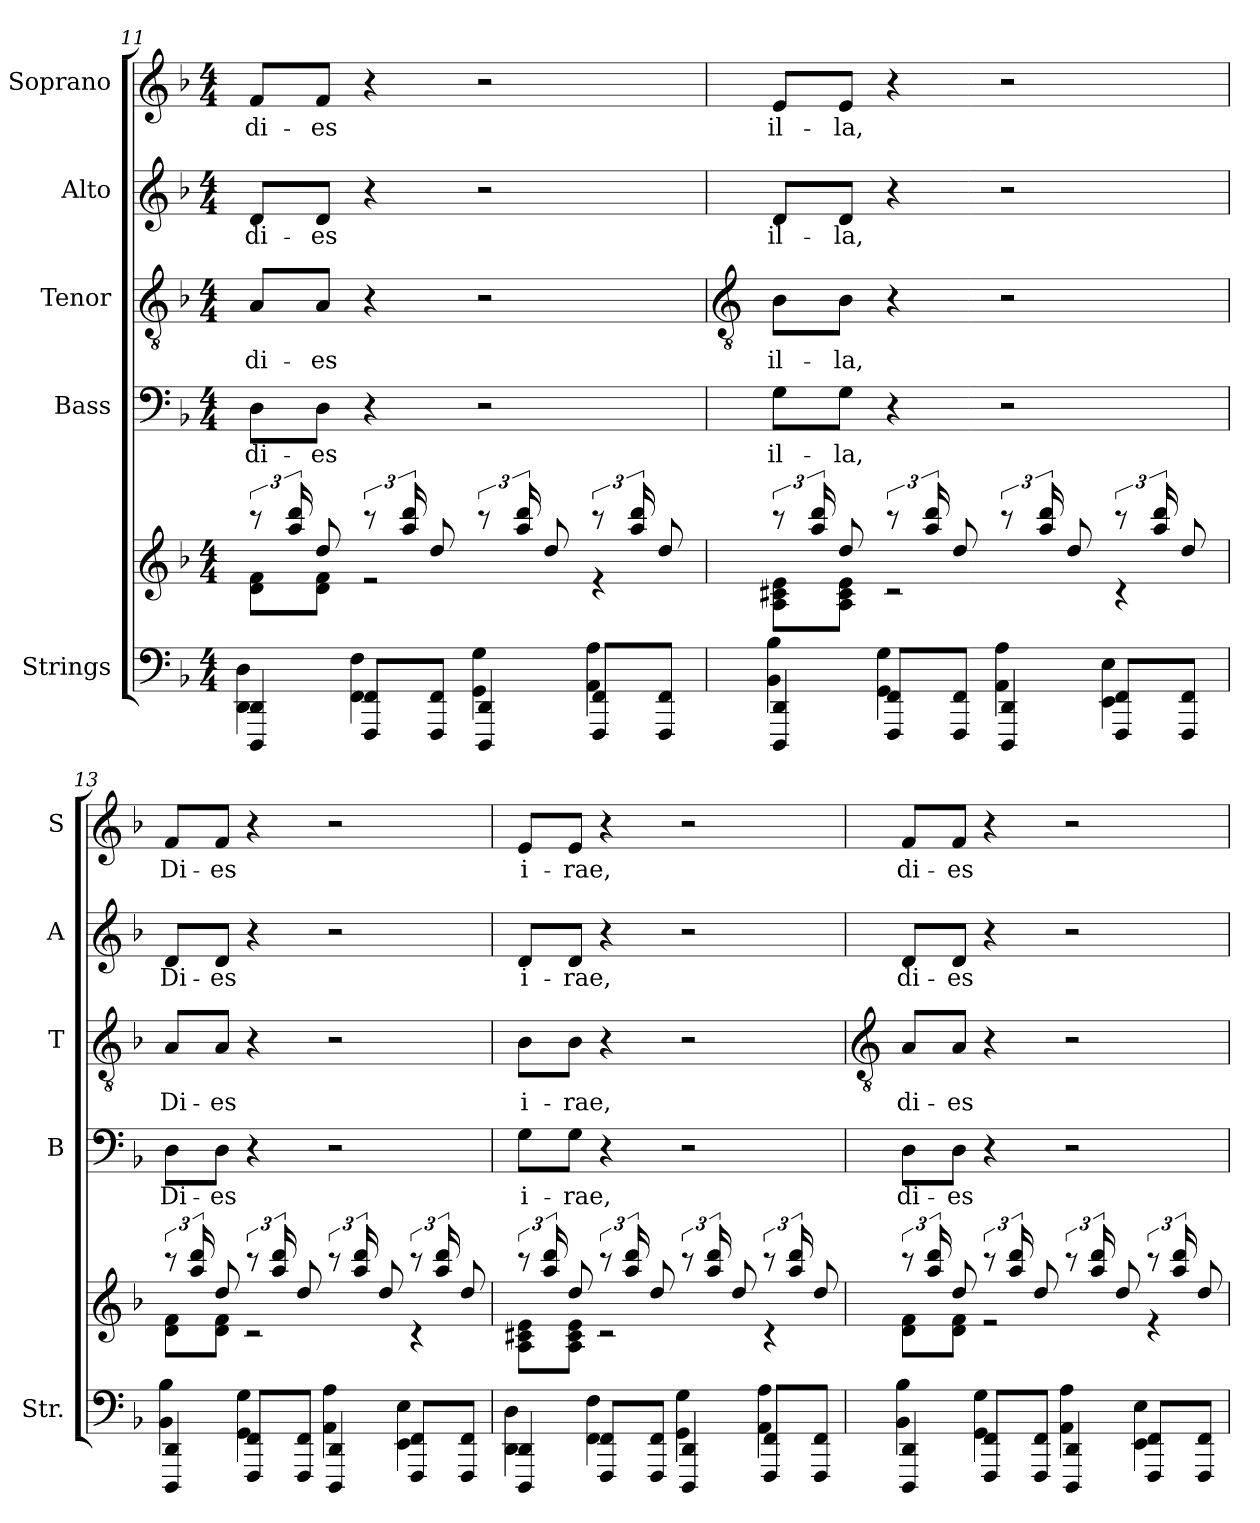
**kern	**kern	**kern	**text	**kern	**text	**kern	**text	**kern	**text
*part5	*part5	*part4	*part4	*part3	*part3	*part2	*part2	*part1	*part1
*staff6	*staff5	*staff4	*staff4	*staff3	*staff3	*staff2	*staff2	*staff1	*staff1
*I"Strings	*	*I"Bass	*	*I"Tenor	*	*I"Alto	*	*I"Soprano	*
*I'Str.	*	*I'B	*	*I'T	*	*I'A	*	*I'S	*
*clefF4	*clefG2	*clefF4	*	*clefGv2	*	*clefG2	*	*clefG2	*
*k[b-]	*k[b-]	*k[b-]	*	*k[b-]	*	*k[b-]	*	*k[b-]	*
*F:	*F:	*F:	*	*F:	*	*F:	*	*F:	*
*M4/4	*M4/4	*M4/4	*	*M4/4	*	*M4/4	*	*M4/4	*
=11	=11	=11	=11	=11	=11	=11	=11	=11	=11
*^	*^	*	*	*	*	*	*	*	*
!	!	!	!	!	!LO:LY:b	!	!LO:LY:b	!	!LO:LY:b	!	!LO:LY:b
4DDD/ 4DD/	4DD\ 4D\	12r	8d\ 8f\L	8DL	di-	8AL	di-	8dL	di-	8fL	di-
.	.	24aa/ 24ddd/LL	.	.	.	.	.	.	.	.	.
!	!	!	!	!	!LO:LY:b	!	!LO:LY:b	!	!LO:LY:b	!	!LO:LY:b
.	.	8dd/J	8d\ 8f\J	8DJ	-es	8AJ	-es	8dJ	-es	8fJ	-es
8FFF/ 8FF/L	4FF\ 4F\	12r	2r	4r	.	4r	.	4r	.	4r	.
.	.	24aa/ 24ddd/LL	.	.	.	.	.	.	.	.	.
8FFF/ 8FF/J	.	8dd/J	.	.	.	.	.	.	.	.	.
4DDD/ 4DD/	4GG\ 4G\	12r	.	2r	.	2r	.	2r	.	2r	.
.	.	24aa/ 24ddd/LL	.	.	.	.	.	.	.	.	.
.	.	8dd/J	.	.	.	.	.	.	.	.	.
8FFF/ 8FF/L	4AA\ 4A\	12r	4r	.	.	.	.	.	.	.	.
.	.	24aa/ 24ddd/LL	.	.	.	.	.	.	.	.	.
8FFF/ 8FF/J	.	8dd/J	.	.	.	.	.	.	.	.	.
!!LO:LB:g=z
=12	=12	=12	=12	=12	=12	=12	=12	=12	=12	=12	=12
*	*	*	*	*	*	*clefGv2	*	*	*	*	*
!	!	!	!	!	!LO:LY:b	!	!LO:LY:b	!	!LO:LY:b	!	!LO:LY:b
4DDD/ 4DD/	4BB-\ 4B-\	12r	8A\ 8c#X\ 8e\L	8GL	il-	8B-L	il-	8dL	il-	8eL	il-
.	.	24aa/ 24ddd/LL	.	.	.	.	.	.	.	.	.
!	!	!	!	!	!LO:LY:b	!	!LO:LY:b	!	!LO:LY:b	!	!LO:LY:b
.	.	8dd/J	8A\ 8c#\ 8e\J	8GJ	-la,	8B-J	-la,	8dJ	-la,	8eJ	-la,
8FFF/ 8FF/L	4GG\ 4G\	12r	2r	4r	.	4r	.	4r	.	4r	.
.	.	24aa/ 24ddd/LL	.	.	.	.	.	.	.	.	.
8FFF/ 8FF/J	.	8dd/J	.	.	.	.	.	.	.	.	.
4DDD/ 4DD/	4AA\ 4A\	12r	.	2r	.	2r	.	2r	.	2r	.
.	.	24aa/ 24ddd/LL	.	.	.	.	.	.	.	.	.
.	.	8dd/J	.	.	.	.	.	.	.	.	.
8FFF/ 8FF/L	4EE\ 4E\	12r	4r	.	.	.	.	.	.	.	.
.	.	24aa/ 24ddd/LL	.	.	.	.	.	.	.	.	.
8FFF/ 8FF/J	.	8dd/J	.	.	.	.	.	.	.	.	.
=13	=13	=13	=13	=13	=13	=13	=13	=13	=13	=13	=13
!	!	!	!	!	!LO:LY:b	!	!LO:LY:b	!	!LO:LY:b	!	!LO:LY:b
4DDD/ 4DD/	4BB-\ 4B-\	12r	8d\ 8f\L	8DL	Di-	8AL	Di-	8dL	Di-	8fL	Di-
.	.	24aa/ 24ddd/LL	.	.	.	.	.	.	.	.	.
!	!	!	!	!	!LO:LY:b	!	!LO:LY:b	!	!LO:LY:b	!	!LO:LY:b
.	.	8dd/J	8d\ 8f\J	8DJ	-es	8AJ	-es	8dJ	-es	8fJ	-es
8FFF/ 8FF/L	4GG\ 4G\	12r	2r	4r	.	4r	.	4r	.	4r	.
.	.	24aa/ 24ddd/LL	.	.	.	.	.	.	.	.	.
8FFF/ 8FF/J	.	8dd/J	.	.	.	.	.	.	.	.	.
4DDD/ 4DD/	4AA\ 4A\	12r	.	2r	.	2r	.	2r	.	2r	.
.	.	24aa/ 24ddd/LL	.	.	.	.	.	.	.	.	.
.	.	8dd/J	.	.	.	.	.	.	.	.	.
8FFF/ 8FF/L	4EE\ 4E\	12r	4r	.	.	.	.	.	.	.	.
.	.	24aa/ 24ddd/LL	.	.	.	.	.	.	.	.	.
8FFF/ 8FF/J	.	8dd/J	.	.	.	.	.	.	.	.	.
=14	=14	=14	=14	=14	=14	=14	=14	=14	=14	=14	=14
!	!	!	!	!	!LO:LY:b	!	!LO:LY:b	!	!LO:LY:b	!	!LO:LY:b
4DDD/ 4DD/	4DD\ 4D\	12r	8A\ 8c#X\ 8e\L	8GL	i-	8B-L	i-	8dL	i-	8eL	i-
.	.	24aa/ 24ddd/LL	.	.	.	.	.	.	.	.	.
!	!	!	!	!	!LO:LY:b	!	!LO:LY:b	!	!LO:LY:b	!	!LO:LY:b
.	.	8dd/J	8A\ 8c#\ 8e\J	8GJ	-rae,	8B-J	-rae,	8dJ	-rae,	8eJ	-rae,
8FFF/ 8FF/L	4FF\ 4F\	12r	2r	4r	.	4r	.	4r	.	4r	.
.	.	24aa/ 24ddd/LL	.	.	.	.	.	.	.	.	.
8FFF/ 8FF/J	.	8dd/J	.	.	.	.	.	.	.	.	.
4DDD/ 4DD/	4GG\ 4G\	12r	.	2r	.	2r	.	2r	.	2r	.
.	.	24aa/ 24ddd/LL	.	.	.	.	.	.	.	.	.
.	.	8dd/J	.	.	.	.	.	.	.	.	.
8FFF/ 8FF/L	4AA\ 4A\	12r	4r	.	.	.	.	.	.	.	.
.	.	24aa/ 24ddd/LL	.	.	.	.	.	.	.	.	.
8FFF/ 8FF/J	.	8dd/J	.	.	.	.	.	.	.	.	.
!!LO:LB:g=z
=15	=15	=15	=15	=15	=15	=15	=15	=15	=15	=15	=15
*	*	*	*	*	*	*clefGv2	*	*	*	*	*
!	!	!	!	!	!LO:LY:b	!	!LO:LY:b	!	!LO:LY:b	!	!LO:LY:b
4DDD/ 4DD/	4BB-\ 4B-\	12r	8d\ 8f\L	8DL	di-	8AL	di-	8dL	di-	8fL	di-
.	.	24aa/ 24ddd/LL	.	.	.	.	.	.	.	.	.
!	!	!	!	!	!LO:LY:b	!	!LO:LY:b	!	!LO:LY:b	!	!LO:LY:b
.	.	8dd/J	8d\ 8f\J	8DJ	-es	8AJ	-es	8dJ	-es	8fJ	-es
8FFF/ 8FF/L	4GG\ 4G\	12r	2r	4r	.	4r	.	4r	.	4r	.
.	.	24aa/ 24ddd/LL	.	.	.	.	.	.	.	.	.
8FFF/ 8FF/J	.	8dd/J	.	.	.	.	.	.	.	.	.
4DDD/ 4DD/	4AA\ 4A\	12r	.	2r	.	2r	.	2r	.	2r	.
.	.	24aa/ 24ddd/LL	.	.	.	.	.	.	.	.	.
.	.	8dd/J	.	.	.	.	.	.	.	.	.
8FFF/ 8FF/L	4EE\ 4E\	12r	4r	.	.	.	.	.	.	.	.
.	.	24aa/ 24ddd/LL	.	.	.	.	.	.	.	.	.
8FFF/ 8FF/J	.	8dd/J	.	.	.	.	.	.	.	.	.
*v	*v	*	*	*	*	*	*	*	*	*	*
*	*v	*v	*	*	*	*	*	*	*	*
=	=	=	=	=	=	=	=	=	=
*-	*-	*-	*-	*-	*-	*-	*-	*-	*-
